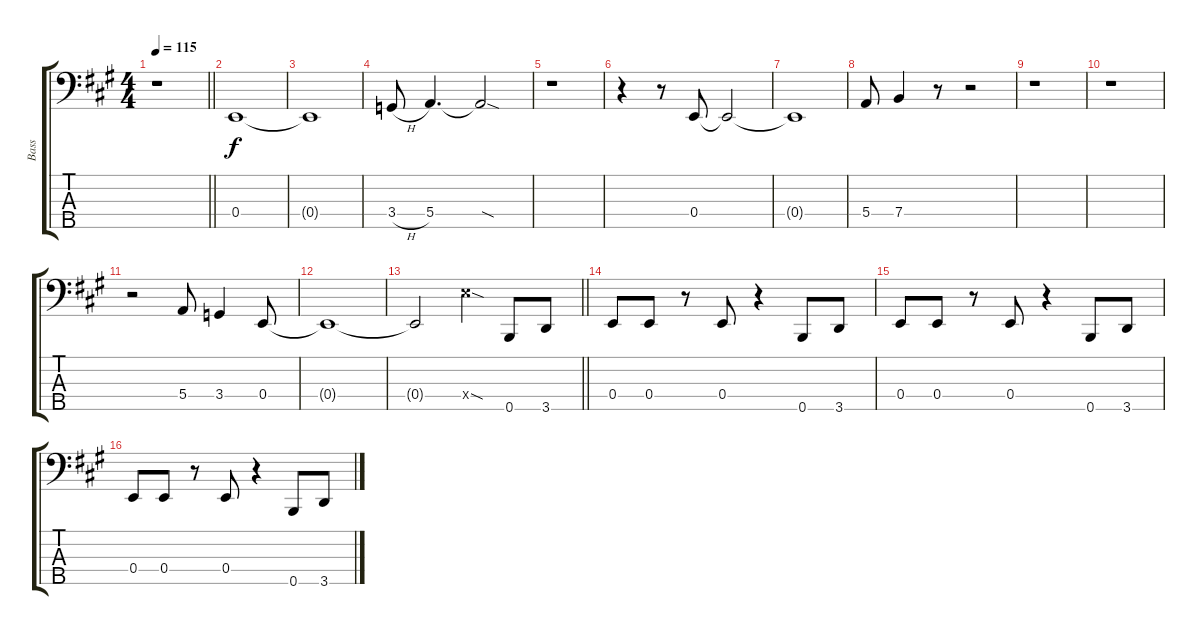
\track ("Bass" "Bass") {instrument electricbassfinger}
\staff {score tabs}
\tuning (G2 D2 A1 E1 B0) {hide}
\ts (4 4)
\tempo 115
\clef f4
\barLineRight lightlight
\ks a
r.1{dy f instrument electricbassfinger} |
\section ("" " ")
0.4.1 |
0.4{t}.1 |
3.4{h}.8 5.4.4{d} 5.4{sod t}.2 |
r.1 |
r.4 r.8 0.4.8 0.4{t}.2 |
0.4{t}.1 |
5.4.8 7.4.4 r.8 r.2 |
r.1 |
r.1 |
r.2 5.4.8 3.4.4 0.4.8 |
0.4{t}.1 |
\barLineRight lightlight
0.4{t}.2 12.4{sod x}.4 0.5.8 3.5.8 |
\section ("" " ")
0.4.8 0.4.8 r.8 0.4.8 r.4 0.5.8 3.5.8 |
0.4.8 0.4.8 r.8 0.4.8 r.4 0.5.8 3.5.8 |
0.4.8 0.4.8 r.8 0.4.8 r.4 0.5.8 3.5.8
